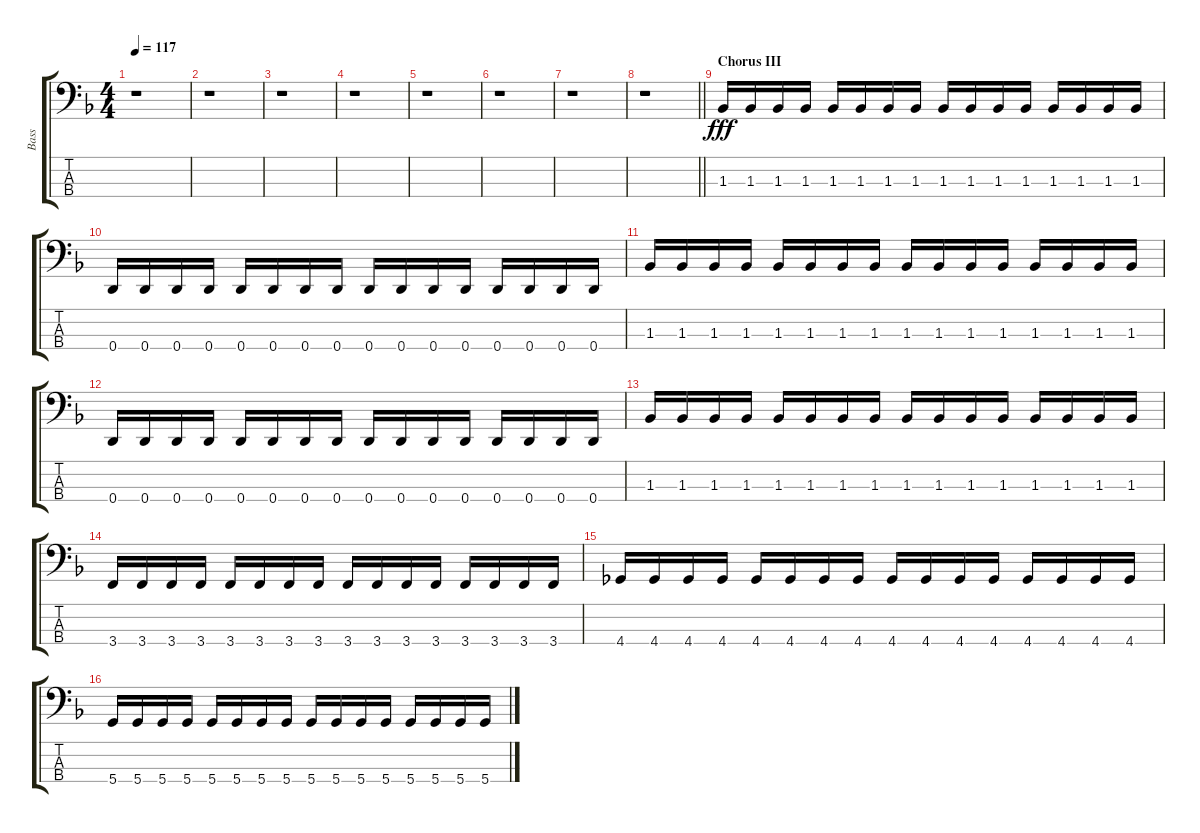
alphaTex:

\track ("Bass" "Bass") {instrument electricbassfinger}
\staff {score tabs}
\tuning (G2 D2 A1 D1) {hide}
\ts (4 4)
\tempo 117
\clef f4
\ks f
r.1{dy fff} |
r.1 |
r.1 |
r.1 |
r.1 |
r.1 |
r.1 |
\barLineRight lightlight
r.1 |
\section ("" "Chorus III")
1.3.16 1.3.16 1.3.16 1.3.16 1.3.16 1.3.16 1.3.16 1.3.16 1.3.16 1.3.16 1.3.16 1.3.16 1.3.16 1.3.16 1.3.16 1.3.16 |
0.4.16 0.4.16 0.4.16 0.4.16 0.4.16 0.4.16 0.4.16 0.4.16 0.4.16 0.4.16 0.4.16 0.4.16 0.4.16 0.4.16 0.4.16 0.4.16 |
1.3.16 1.3.16 1.3.16 1.3.16 1.3.16 1.3.16 1.3.16 1.3.16 1.3.16 1.3.16 1.3.16 1.3.16 1.3.16 1.3.16 1.3.16 1.3.16 |
0.4.16 0.4.16 0.4.16 0.4.16 0.4.16 0.4.16 0.4.16 0.4.16 0.4.16 0.4.16 0.4.16 0.4.16 0.4.16 0.4.16 0.4.16 0.4.16 |
1.3.16 1.3.16 1.3.16 1.3.16 1.3.16 1.3.16 1.3.16 1.3.16 1.3.16 1.3.16 1.3.16 1.3.16 1.3.16 1.3.16 1.3.16 1.3.16 |
3.4.16 3.4.16 3.4.16 3.4.16 3.4.16 3.4.16 3.4.16 3.4.16 3.4.16 3.4.16 3.4.16 3.4.16 3.4.16 3.4.16 3.4.16 3.4.16 |
4.4.16 4.4.16 4.4.16 4.4.16 4.4.16 4.4.16 4.4.16 4.4.16 4.4.16 4.4.16 4.4.16 4.4.16 4.4.16 4.4.16 4.4.16 4.4.16 |
5.4.16 5.4.16 5.4.16 5.4.16 5.4.16 5.4.16 5.4.16 5.4.16 5.4.16 5.4.16 5.4.16 5.4.16 5.4.16 5.4.16 5.4.16 5.4.16
